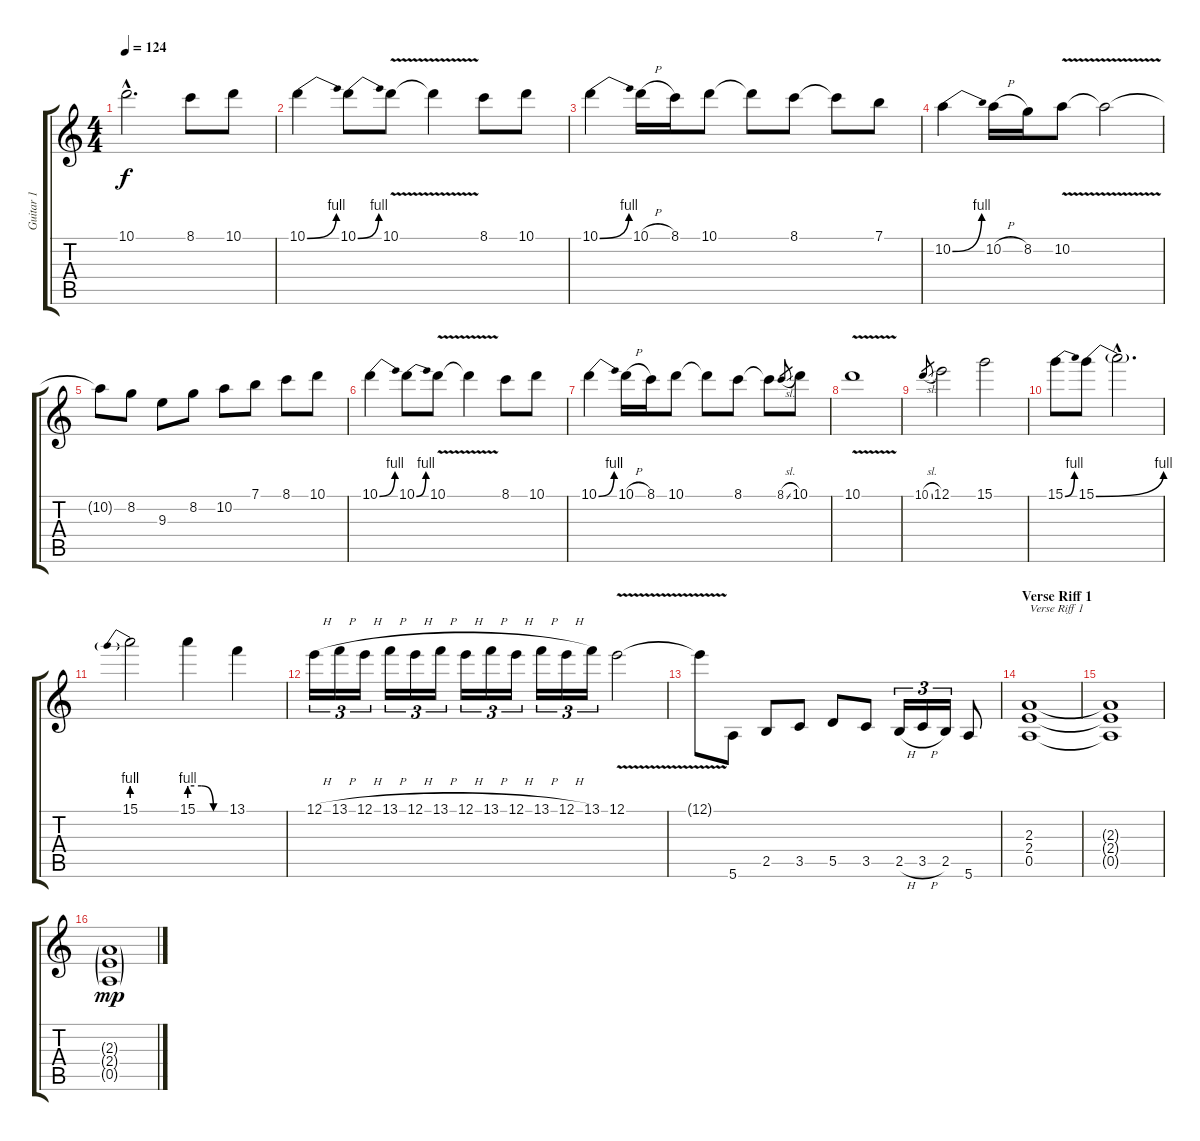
\track ("Guitar 1" "Guitar 1") {instrument distortionguitar}
\staff {score tabs}
\tuning (E4 B3 G3 D3 A2 E2) {hide}
\ts (4 4)
\tempo 124
\clef g2
\ks c
10.1{hac t}.2{d dy f} 8.1.8 10.1.8 |
10.1{be (bend 0 0 60 4)}.4 10.1{be (bend 0 0 60 4)}.8 10.1{v}.8 10.1{t}.4 8.1.8 10.1.8 |
10.1{be (bend 0 0 60 4)}.4 10.1{h}.16 8.1.16 10.1.8 10.1{t}.8 8.1.8 8.1{t}.8 7.1.8 |
10.2{be (bend 0 0 60 4)}.4 10.2{h}.16 8.2.16 10.2{v}.8 10.2{t}.2 |
10.2{t}.8 8.2.8 9.3.8 8.2.8 10.2.8 7.1.8 8.1.8 10.1.8 |
10.1{be (bend 0 0 60 4)}.4 10.1{be (bend 0 0 60 4)}.8 10.1{v}.8 10.1{t}.4 8.1.8 10.1.8 |
10.1{be (bend 0 0 60 4)}.4 10.1{h}.16 8.1.16 10.1.8 10.1{t}.8 8.1.8 8.1{t}.8 8.1{sl}.8{gr} 10.1.8 |
10.1{v}.1 |
10.1{sl}.8{gr} 12.1.2 15.1.2 |
15.1{be (bend 0 0 60 4)}.8 15.1{be (bend 0 0 60 4)}.8 15.1{hac t}.2{d} |
15.1{be (prebend 0 4 60 4)}.2 15.1{be (custom 0 4 20 4 40 0 60 0)}.4 13.1.4 |
12.1{h}.16{tu (3 2)} 13.1{h}.16{tu (3 2)} 12.1{h}.16{tu (3 2)} 13.1{h}.16{tu (3 2)} 12.1{h}.16{tu (3 2)} 13.1{h}.16{tu (3 2)} 12.1{h}.16{tu (3 2)} 13.1{h}.16{tu (3 2)} 12.1{h}.16{tu (3 2)} 13.1{h}.16{tu (3 2)} 12.1{h}.16{tu (3 2)} 13.1.16{tu (3 2)} 12.1{v}.2 |
12.1{t}.8 5.6.8 2.5.8 3.5.8 5.5.8 3.5.8 2.5{h}.16{tu (3 2)} 3.5{h}.16{tu (3 2)} 2.5.16{tu (3 2)} 5.6.8 |
\section ("" "Verse Riff 1")
(2.3 2.4 0.5).1{txt "Verse Riff 1"} |
(2.3{t} 2.4{t} 0.5{t}).1 |
(2.3{g} 2.4{g} 0.5{g}).1{dy mp}
